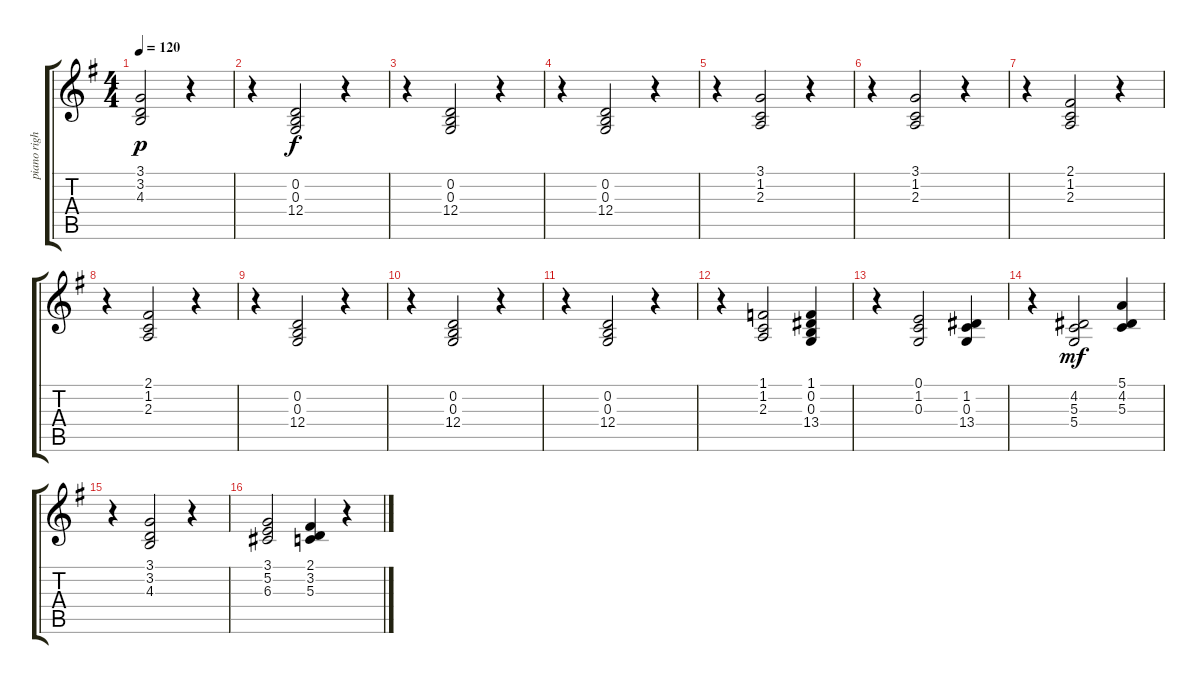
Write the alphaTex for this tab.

\track ("piano right" "piano righ") {instrument brightacousticpiano}
\staff {score tabs}
\tuning (E4 B3 G3 D3 A2 E2) {hide}
\ts (4 4)
\tempo 120
\clef g2
\ks g
(3.1 3.2 4.3).2{dy p} r.4 |
r.4 (0.2 0.3 12.4).2{dy f} r.4 |
r.4 (0.2 0.3 12.4).2 r.4 |
r.4 (0.2 0.3 12.4).2 r.4 |
r.4 (3.1 1.2 2.3).2 r.4 |
r.4 (3.1 1.2 2.3).2 r.4 |
r.4 (2.1 1.2 2.3).2 r.4 |
r.4 (2.1 1.2 2.3).2 r.4 |
r.4 (0.2 0.3 12.4).2 r.4 |
r.4 (0.2 0.3 12.4).2 r.4 |
r.4 (0.2 0.3 12.4).2 r.4 |
r.4 (1.1 1.2 2.3).2 (1.1 0.2 0.3 13.4).4 |
r.4 (0.1 1.2 0.3).2 (1.2 0.3 13.4).4 |
r.4 (4.2 5.3 5.4).2{dy mf} (5.1 4.2 5.3).4 |
r.4 (3.1 3.2 4.3).2 r.4 |
(3.1 5.2 6.3).2 (2.1 3.2 5.3).4 r.4
